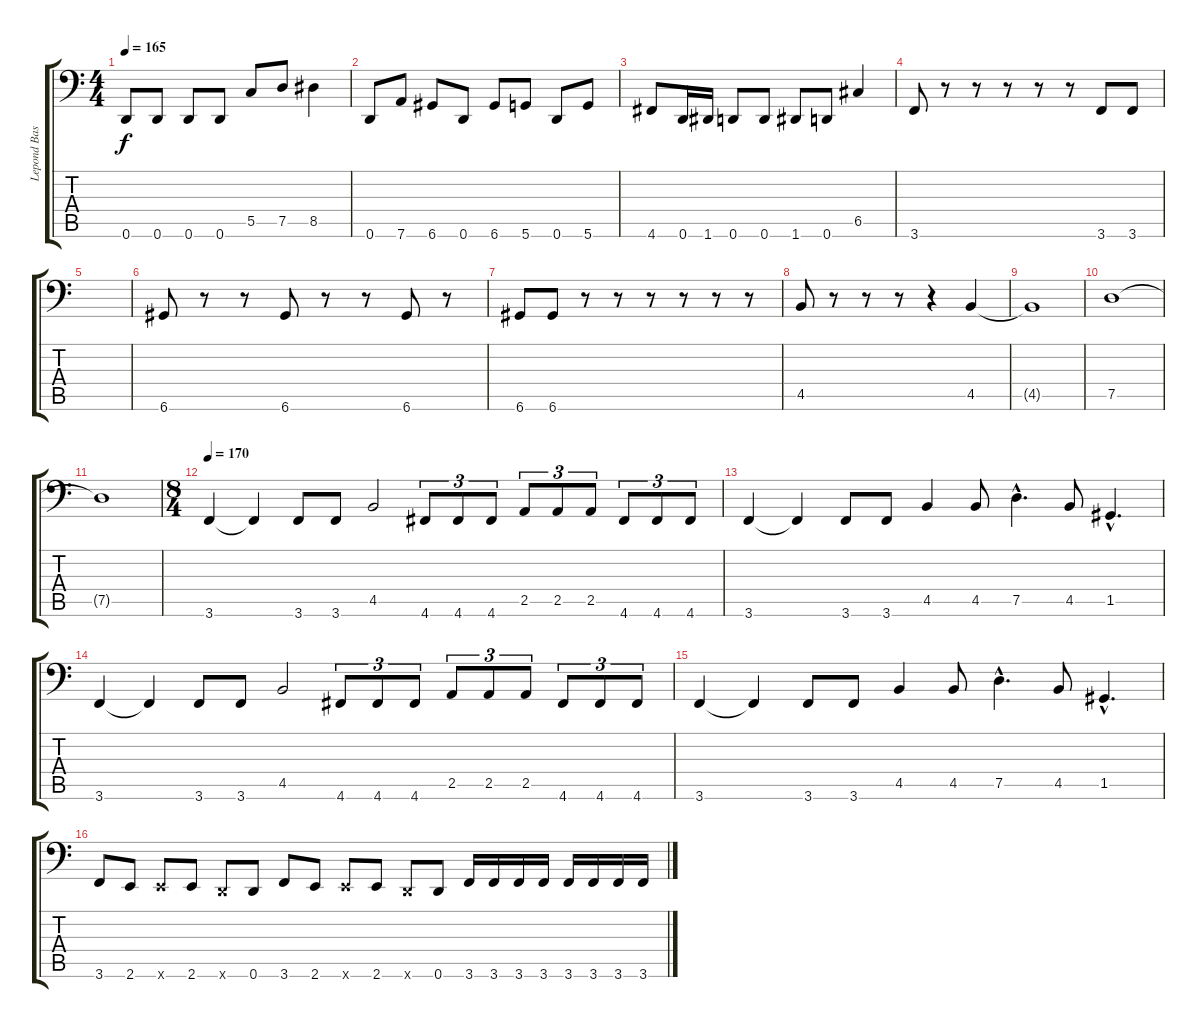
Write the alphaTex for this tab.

\track ("Lepond Bass" "Lepond Bas") {instrument electricbassfinger}
\staff {score tabs}
\tuning (D3 A2 F2 C2 G1 D1) {hide}
\ts (4 4)
\tempo 165
\clef f4
\ks c
0.6.8{dy f} 0.6.8 0.6.8 0.6.8 5.5.8 7.5.8 8.5.4 |
0.6.8 7.6.8 6.6.8 0.6.8 6.6.8 5.6.8 0.6.8 5.6.8 |
4.6.8 0.6.16 1.6.16 0.6.8 0.6.8 1.6.8 0.6.8 6.5.4 |
3.6.8 r.8 r.8 r.8 r.8 r.8 3.6.8 3.6.8 |
|
6.6.8 r.8 r.8 6.6.8 r.8 r.8 6.6.8 r.8 |
6.6.8 6.6.8 r.8 r.8 r.8 r.8 r.8 r.8 |
4.5.8 r.8 r.8 r.8 r.4 4.5.4 |
4.5{t}.1 |
7.5.1 |
7.5{t}.1 |
\ts (8 4)
\tempo 170
3.6.4 3.6{t}.4 3.6.8 3.6.8 4.5.2 4.6.8{tu (3 2)} 4.6.8{tu (3 2)} 4.6.8{tu (3 2)} 2.5.8{tu (3 2)} 2.5.8{tu (3 2)} 2.5.8{tu (3 2)} 4.6.8{tu (3 2)} 4.6.8{tu (3 2)} 4.6.8{tu (3 2)} |
3.6.4 3.6{t}.4 3.6.8 3.6.8 4.5.4 4.5.8 7.5{hac}.4{d} 4.5.8 1.5{hac}.4{d} |
3.6.4 3.6{t}.4 3.6.8 3.6.8 4.5.2 4.6.8{tu (3 2)} 4.6.8{tu (3 2)} 4.6.8{tu (3 2)} 2.5.8{tu (3 2)} 2.5.8{tu (3 2)} 2.5.8{tu (3 2)} 4.6.8{tu (3 2)} 4.6.8{tu (3 2)} 4.6.8{tu (3 2)} |
3.6.4 3.6{t}.4 3.6.8 3.6.8 4.5.4 4.5.8 7.5{hac}.4{d} 4.5.8 1.5{hac}.4{d} |
3.6.8 2.6.8 2.6{x}.8 2.6.8 0.6{x}.8 0.6.8 3.6.8 2.6.8 2.6{x}.8 2.6.8 0.6{x}.8 0.6.8 3.6.16 3.6.16 3.6.16 3.6.16 3.6.16 3.6.16 3.6.16 3.6.16
